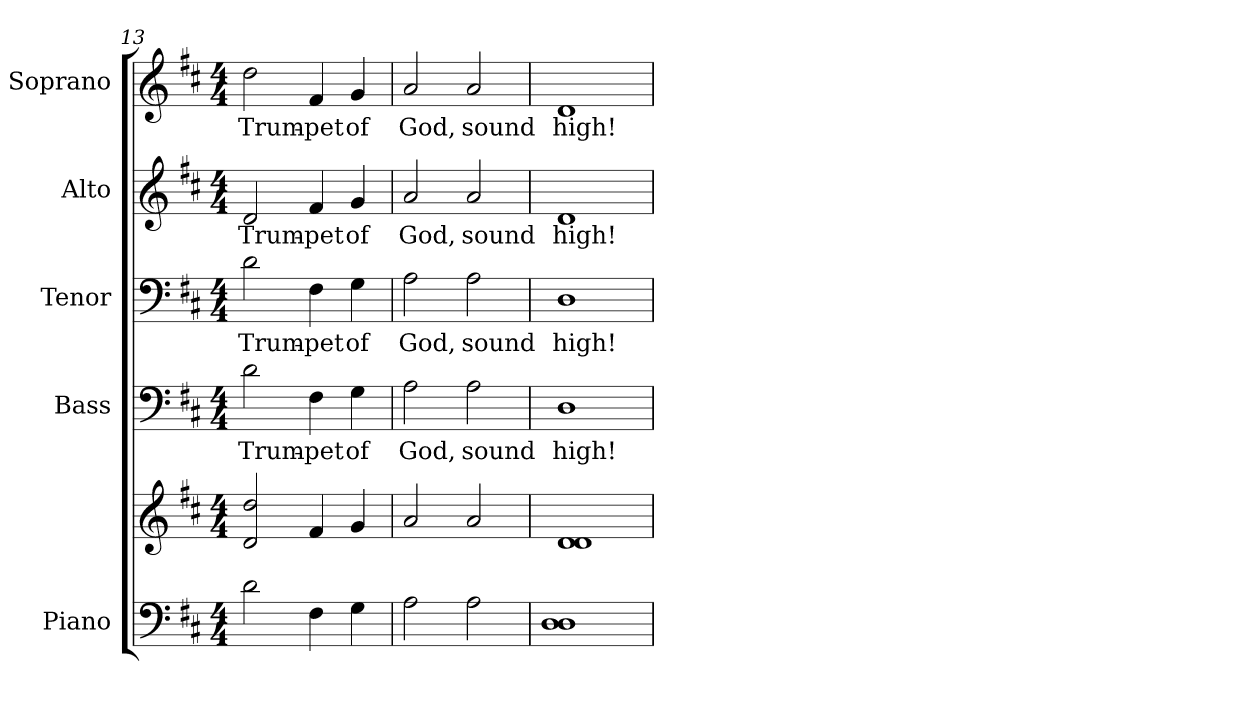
**kern	**kern	**kern	**text	**kern	**text	**kern	**text	**kern	**text
*part5	*part5	*part4	*part4	*part3	*part3	*part2	*part2	*part1	*part1
*staff6	*staff5	*staff4	*staff4	*staff3	*staff3	*staff2	*staff2	*staff1	*staff1
*I"Piano	*	*I"Bass	*	*I"Tenor	*	*I"Alto	*	*I"Soprano	*
*I'Pno.	*	*I'B.	*	*I'T.	*	*I'A.	*	*I'S.	*
!!LO:PB:g=z
*clefF4	*clefG2	*clefF4	*	*clefF4	*	*clefG2	*	*clefG2	*
*k[f#c#]	*k[f#c#]	*k[f#c#]	*	*k[f#c#]	*	*k[f#c#]	*	*k[f#c#]	*
*D:	*D:	*D:	*	*D:	*	*D:	*	*D:	*
*M4/4	*M4/4	*M4/4	*	*M4/4	*	*M4/4	*	*M4/4	*
=13	=13	=13	=13	=13	=13	=13	=13	=13	=13
!	!	!	!LO:LY:b:color=#000000	!	!	!	!	!	!
!	!	!	!	!	!LO:LY:b:color=#000000	!	!	!	!
!	!	!	!	!	!	!	!LO:LY:b:color=#000000	!	!
!	!	!	!	!	!	!	!	!	!LO:LY:b:color=#000000
2di\	2di/ 2ddi	2di\	Trum-	2di\	Trum-	2di/	Trum-	2ddi\	Trum-
!	!	!	!LO:LY:b:color=#000000	!	!	!	!	!	!
!	!	!	!	!	!LO:LY:b:color=#000000	!	!	!	!
!	!	!	!	!	!	!	!LO:LY:b:color=#000000	!	!
!	!	!	!	!	!	!	!	!	!LO:LY:b:color=#000000
4F#i\	4f#i/	4F#i\	-pet	4F#i\	-pet	4f#i/	-pet	4f#i/	-pet
!	!	!	!LO:LY:b:color=#000000	!	!	!	!	!	!
!	!	!	!	!	!LO:LY:b:color=#000000	!	!	!	!
!	!	!	!	!	!	!	!LO:LY:b:color=#000000	!	!
!	!	!	!	!	!	!	!	!	!LO:LY:b:color=#000000
4Gi\	4gi/	4Gi\	of	4Gi\	of	4gi/	of	4gi/	of
=14	=14	=14	=14	=14	=14	=14	=14	=14	=14
!	!	!	!LO:LY:b:color=#000000	!	!	!	!	!	!
!	!	!	!	!	!LO:LY:b:color=#000000	!	!	!	!
!	!	!	!	!	!	!	!LO:LY:b:color=#000000	!	!
!	!	!	!	!	!	!	!	!	!LO:LY:b:color=#000000
2Ai\	2ai/	2Ai\	God,	2Ai\	God,	2ai/	God,	2ai/	God,
!	!	!	!LO:LY:b:color=#000000	!	!	!	!	!	!
!	!	!	!	!	!LO:LY:b:color=#000000	!	!	!	!
!	!	!	!	!	!	!	!LO:LY:b:color=#000000	!	!
!	!	!	!	!	!	!	!	!	!LO:LY:b:color=#000000
2Ai\	2ai/	2Ai\	sound	2Ai\	sound	2ai/	sound	2ai/	sound
!!LO:PB:g=z
=15	=15	=15	=15	=15	=15	=15	=15	=15	=15
!	!	!	!LO:LY:b:color=#000000	!	!	!	!	!	!
!	!	!	!	!	!LO:LY:b:color=#000000	!	!	!	!
!	!	!	!	!	!	!	!LO:LY:b:color=#000000	!	!
!	!	!	!	!	!	!	!	!	!LO:LY:b:color=#000000
1Di 1Di	1di 1di	1Di	high!	1Di	high!	1di	high!	1di	high!
=	=	=	=	=	=	=	=	=	=
*-	*-	*-	*-	*-	*-	*-	*-	*-	*-
